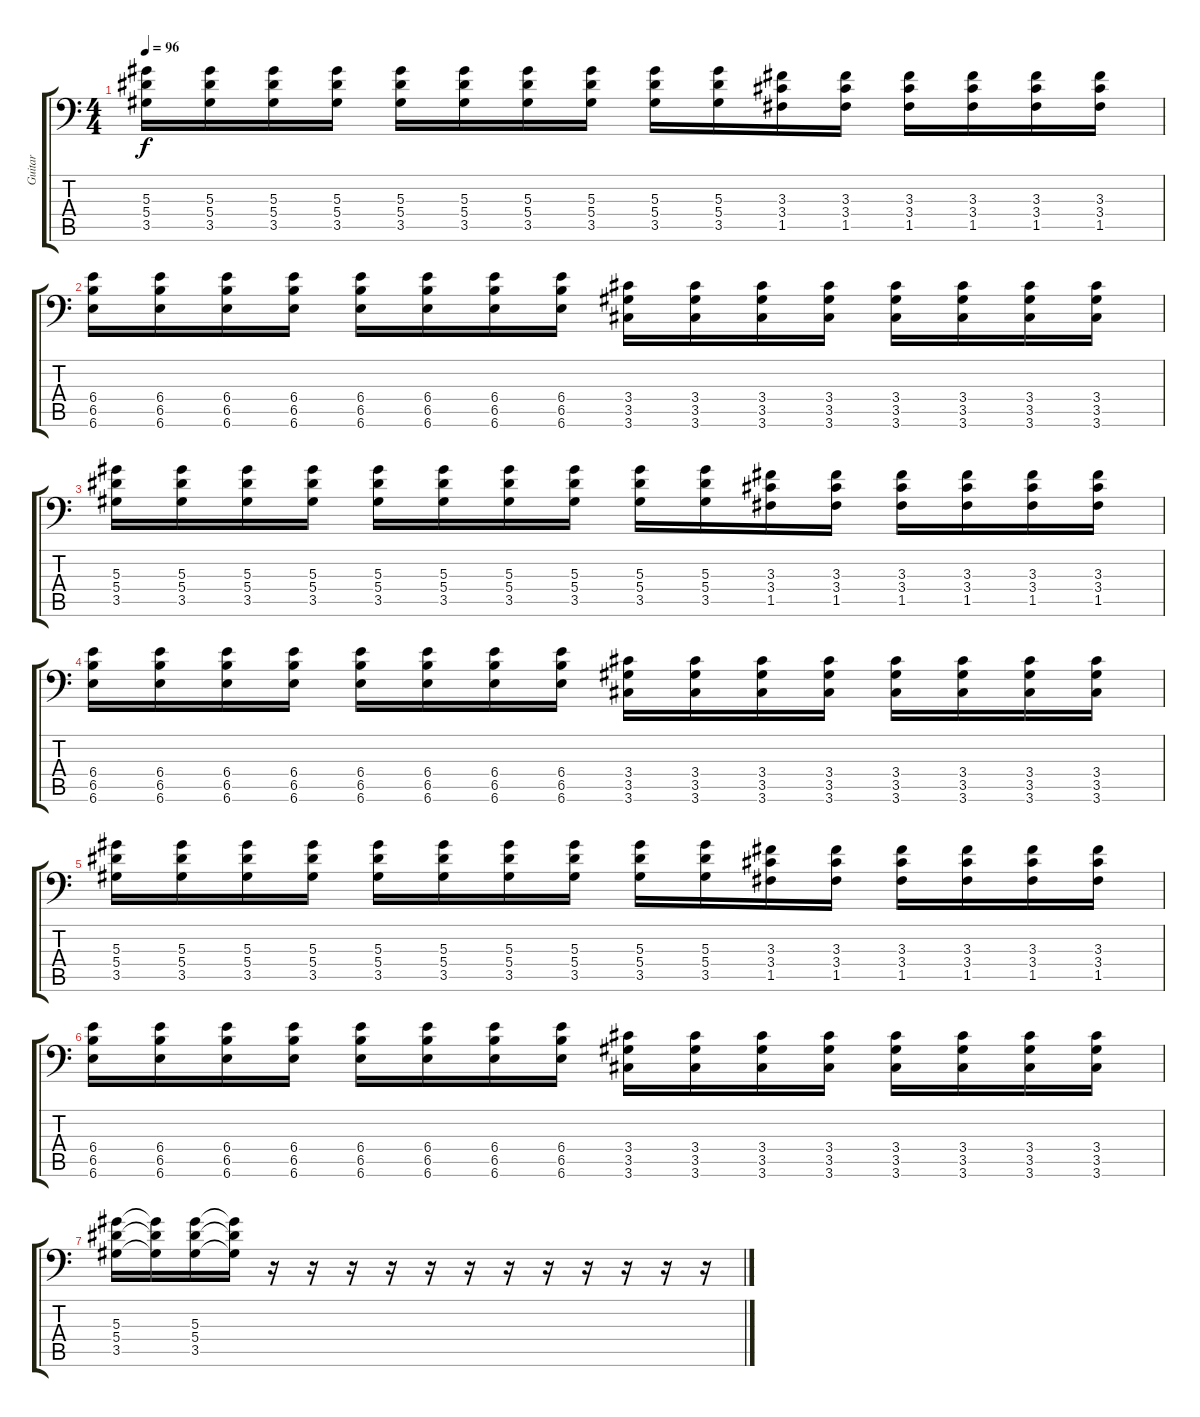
\track ("Guitar" "Guitar") {instrument distortionguitar}
\staff {score tabs}
\tuning (C4 G3 Eb3 Bb2 F2 Bb1) {hide}
\ts (4 4)
\tempo 96
\clef f4
\ks c
(5.3 5.4 3.5).16{dy f} (5.3 5.4 3.5).16 (5.3 5.4 3.5).16 (5.3 5.4 3.5).16 (5.3 5.4 3.5).16 (5.3 5.4 3.5).16 (5.3 5.4 3.5).16 (5.3 5.4 3.5).16 (5.3 5.4 3.5).16 (5.3 5.4 3.5).16 (3.3 3.4 1.5).16 (3.3 3.4 1.5).16 (3.3 3.4 1.5).16 (3.3 3.4 1.5).16 (3.3 3.4 1.5).16 (3.3 3.4 1.5).16 |
(6.4 6.5 6.6).16 (6.4 6.5 6.6).16 (6.4 6.5 6.6).16 (6.4 6.5 6.6).16 (6.4 6.5 6.6).16 (6.4 6.5 6.6).16 (6.4 6.5 6.6).16 (6.4 6.5 6.6).16 (3.4 3.5 3.6).16 (3.4 3.5 3.6).16 (3.4 3.5 3.6).16 (3.4 3.5 3.6).16 (3.4 3.5 3.6).16 (3.4 3.5 3.6).16 (3.4 3.5 3.6).16 (3.4 3.5 3.6).16 |
(5.3 5.4 3.5).16 (5.3 5.4 3.5).16 (5.3 5.4 3.5).16 (5.3 5.4 3.5).16 (5.3 5.4 3.5).16 (5.3 5.4 3.5).16 (5.3 5.4 3.5).16 (5.3 5.4 3.5).16 (5.3 5.4 3.5).16 (5.3 5.4 3.5).16 (3.3 3.4 1.5).16 (3.3 3.4 1.5).16 (3.3 3.4 1.5).16 (3.3 3.4 1.5).16 (3.3 3.4 1.5).16 (3.3 3.4 1.5).16 |
(6.4 6.5 6.6).16 (6.4 6.5 6.6).16 (6.4 6.5 6.6).16 (6.4 6.5 6.6).16 (6.4 6.5 6.6).16 (6.4 6.5 6.6).16 (6.4 6.5 6.6).16 (6.4 6.5 6.6).16 (3.4 3.5 3.6).16 (3.4 3.5 3.6).16 (3.4 3.5 3.6).16 (3.4 3.5 3.6).16 (3.4 3.5 3.6).16 (3.4 3.5 3.6).16 (3.4 3.5 3.6).16 (3.4 3.5 3.6).16 |
(5.3 5.4 3.5).16 (5.3 5.4 3.5).16 (5.3 5.4 3.5).16 (5.3 5.4 3.5).16 (5.3 5.4 3.5).16 (5.3 5.4 3.5).16 (5.3 5.4 3.5).16 (5.3 5.4 3.5).16 (5.3 5.4 3.5).16 (5.3 5.4 3.5).16 (3.3 3.4 1.5).16 (3.3 3.4 1.5).16 (3.3 3.4 1.5).16 (3.3 3.4 1.5).16 (3.3 3.4 1.5).16 (3.3 3.4 1.5).16 |
(6.4 6.5 6.6).16 (6.4 6.5 6.6).16 (6.4 6.5 6.6).16 (6.4 6.5 6.6).16 (6.4 6.5 6.6).16 (6.4 6.5 6.6).16 (6.4 6.5 6.6).16 (6.4 6.5 6.6).16 (3.4 3.5 3.6).16 (3.4 3.5 3.6).16 (3.4 3.5 3.6).16 (3.4 3.5 3.6).16 (3.4 3.5 3.6).16 (3.4 3.5 3.6).16 (3.4 3.5 3.6).16 (3.4 3.5 3.6).16 |
(5.3 5.4 3.5).16 (5.3{t} 5.4{t} 3.5{t}).16 (5.3 5.4 3.5).16 (5.3{t} 5.4{t} 3.5{t}).16 r.16 r.16 r.16 r.16 r.16 r.16 r.16 r.16 r.16 r.16 r.16 r.16
